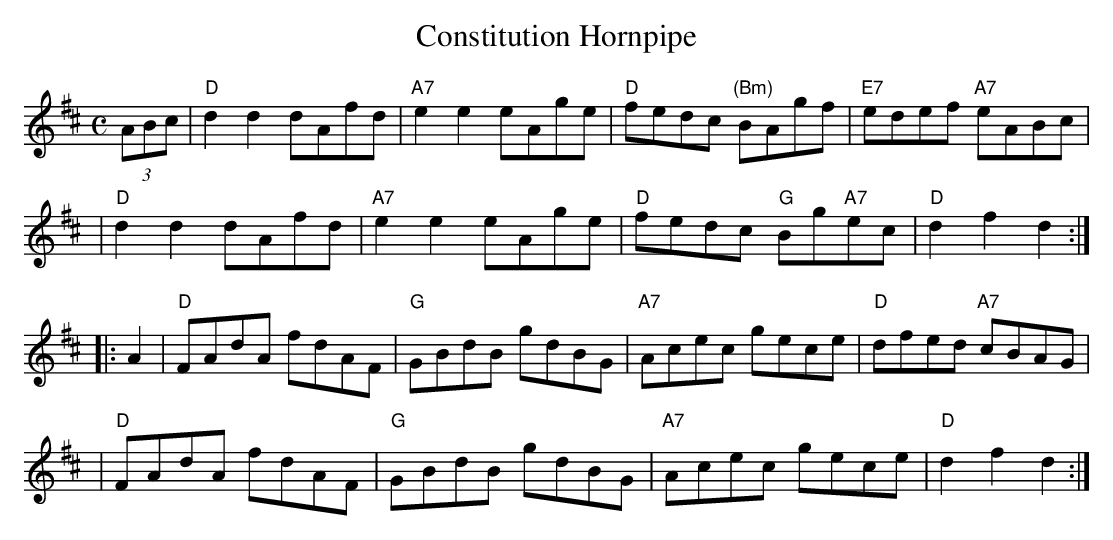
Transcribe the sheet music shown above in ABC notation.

X:1
T: Constitution Hornpipe
M: C
L: 1/8
K: D
(3ABc \
| "D"d2d2 dAfd | "A7"e2e2 eAge | "D"fedc "(Bm)"BAgf | "E7"edef "A7"eABc |
| "D"d2d2 dAfd | "A7"e2e2 eAge | "D"fedc "G"Bg"A7"ec | "D"d2f2 d2 :|
|: A2 \
| "D"FAdA fdAF | "G"GBdB gdBG | "A7"Acec gece | "D"dfed "A7"cBAG |
| "D"FAdA fdAF | "G"GBdB gdBG | "A7"Acec gece | "D"d2f2 d2 :|
